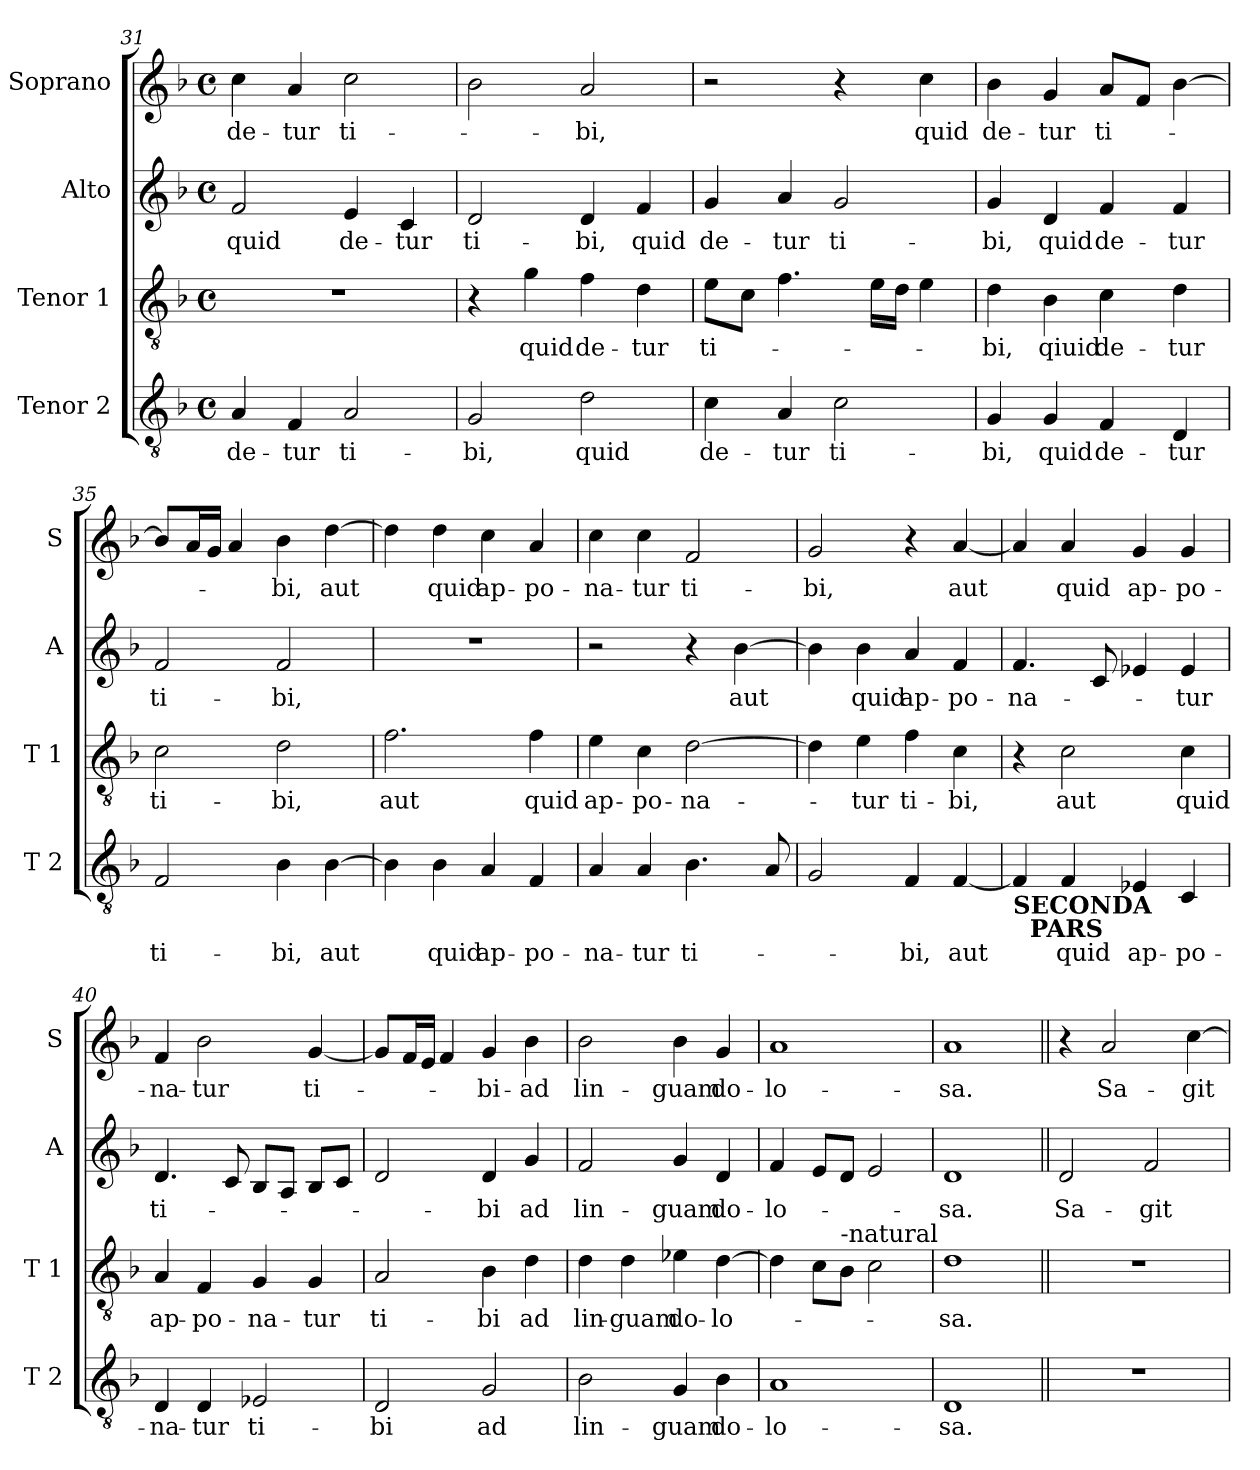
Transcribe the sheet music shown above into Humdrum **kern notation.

**kern	**text	**kern	**text	**kern	**text	**kern	**text
*part4	*part4	*part3	*part3	*part2	*part2	*part1	*part1
*staff4	*staff4	*staff3	*staff3	*staff2	*staff2	*staff1	*staff1
*I"Tenor 2	*	*I"Tenor 1	*	*I"Alto	*	*I"Soprano	*
*I'T 2	*	*I'T 1	*	*I'A	*	*I'S	*
*clefGv2	*	*clefGv2	*	*clefG2	*	*clefG2	*
*k[b-]	*	*k[b-]	*	*k[b-]	*	*k[b-]	*
*F:	*	*F:	*	*F:	*	*F:	*
*M4/4	*	*M4/4	*	*M4/4	*	*M4/4	*
*met(c)	*	*met(c)	*	*met(c)	*	*met(c)	*
=31	=31	=31	=31	=31	=31	=31	=31
!	!LO:LY:b	!	!	!	!LO:LY:b	!	!LO:LY:b
4A/	de-	1r	.	2f/	quid	4cc\	de-
!	!LO:LY:b	!	!	!	!	!	!LO:LY:b
4F/	-tur	.	.	.	.	4a/	-tur
!	!LO:LY:b	!	!	!	!LO:LY:b	!	!LO:LY:b
2A/	ti-	.	.	4e/	de-	2cc\	ti-
!	!	!	!	!	!LO:LY:b	!	!
.	.	.	.	4c/	-tur	.	.
=32	=32	=32	=32	=32	=32	=32	=32
!	!LO:LY:b	!	!	!	!LO:LY:b	!	!
2G/	-bi,	4r	.	2d/	ti-	2b-\	.
!	!	!	!LO:LY:b	!	!	!	!
.	.	4g\	quid	.	.	.	.
!	!LO:LY:b	!	!LO:LY:b	!	!LO:LY:b	!	!LO:LY:b
2d\	quid	4f\	de-	4d/	-bi,	2a/	-bi,
!	!	!	!LO:LY:b	!	!LO:LY:b	!	!
.	.	4d\	-tur	4f/	quid	.	.
=33	=33	=33	=33	=33	=33	=33	=33
!	!LO:LY:b	!	!LO:LY:b	!	!LO:LY:b	!	!
4c\	de-	8e\L	ti-	4g/	de-	2r	.
.	.	8c\J	.	.	.	.	.
!	!LO:LY:b	!	!	!	!LO:LY:b	!	!
4A/	-tur	4.f\	.	4a/	-tur	.	.
!	!LO:LY:b	!	!	!	!LO:LY:b	!	!
2c\	ti-	.	.	2g/	ti-	4r	.
.	.	16e\LL	.	.	.	.	.
.	.	16d\JJ	.	.	.	.	.
!	!	!	!	!	!	!	!LO:LY:b
.	.	4e\	.	.	.	4cc\	quid
!!LO:LB:g=z
=34	=34	=34	=34	=34	=34	=34	=34
!	!LO:LY:b	!	!LO:LY:b	!	!LO:LY:b	!	!LO:LY:b
4G/	-bi,	4d\	-bi,	4g/	-bi,	4b-\	de-
!	!LO:LY:b	!	!LO:LY:b	!	!LO:LY:b	!	!LO:LY:b
4G/	quid	4B-\	qiuid	4d/	quid	4g/	-tur
!	!LO:LY:b	!	!LO:LY:b	!	!LO:LY:b	!	!LO:LY:b
4F/	de-	4c\	de-	4f/	de-	8a/L	ti-
.	.	.	.	.	.	8f/J	.
!	!LO:LY:b	!	!LO:LY:b	!	!LO:LY:b	!	!
4D/	-tur	4d\	-tur	4f/	-tur	[4b-\	.
=35	=35	=35	=35	=35	=35	=35	=35
!	!LO:LY:b	!	!LO:LY:b	!	!LO:LY:b	!	!
2F/	ti-	2c\	ti-	2f/	ti-	8b-/L]	.
.	.	.	.	.	.	16a/L	.
.	.	.	.	.	.	16g/JJ	.
.	.	.	.	.	.	4a/	.
!	!LO:LY:b	!	!LO:LY:b	!	!LO:LY:b	!	!LO:LY:b
4B-\	-bi,	2d\	-bi,	2f/	-bi,	4b-\	-bi,
!	!LO:LY:b	!	!	!	!	!	!LO:LY:b
[4B-\	aut	.	.	.	.	[4dd\	aut
=36	=36	=36	=36	=36	=36	=36	=36
!	!	!	!LO:LY:b	!	!	!	!
4B-\]	.	2.f\	aut	1r	.	4dd\]	.
!	!LO:LY:b	!	!	!	!	!	!LO:LY:b
4B-\	quid	.	.	.	.	4dd\	quid
!	!LO:LY:b	!	!	!	!	!	!LO:LY:b
4A/	ap-	.	.	.	.	4cc\	ap-
!	!LO:LY:b	!	!LO:LY:b	!	!	!	!LO:LY:b
4F/	-po-	4f\	quid	.	.	4a/	-po-
=37	=37	=37	=37	=37	=37	=37	=37
!	!LO:LY:b	!	!LO:LY:b	!	!	!	!LO:LY:b
4A/	-na-	4e\	ap-	2r	.	4cc\	-na-
!	!LO:LY:b	!	!LO:LY:b	!	!	!	!LO:LY:b
4A/	-tur	4c\	-po-	.	.	4cc\	-tur
!	!LO:LY:b	!	!LO:LY:b	!	!	!	!LO:LY:b
4.B-\	ti-	[2d\	-na-	4r	.	2f/	ti-
!	!	!	!	!	!LO:LY:b	!	!
.	.	.	.	[4b-\	aut	.	.
8A/	.	.	.	.	.	.	.
=38	=38	=38	=38	=38	=38	=38	=38
!	!	!	!	!	!	!	!LO:LY:b
2G/	.	4d\]	.	4b-\]	.	2g/	-bi,
!	!	!	!LO:LY:b	!	!LO:LY:b	!	!
.	.	4e\	-tur	4b-\	quid	.	.
!	!LO:LY:b	!	!LO:LY:b	!	!LO:LY:b	!	!
4F/	-bi,	4f\	ti-	4a/	ap-	4r	.
!	!LO:LY:b	!	!LO:LY:b	!	!LO:LY:b	!	!LO:LY:b
[4F/	aut	4c\	-bi,	4f/	-po-	[4a/	aut
!!LO:PB:g=z
=39	=39	=39	=39	=39	=39	=39	=39
!LO:TX:b:B:t=SECONDA\n    PARS	!	!	!	!	!	!	!
!	!	!	!	!	!LO:LY:b	!	!
4F/]	.	4r	.	4.f/	-na-	4a/]	.
!	!LO:LY:b	!	!LO:LY:b	!	!	!	!LO:LY:b
4F/	quid	2c\	aut	.	.	4a/	quid
.	.	.	.	8c/	.	.	.
!	!LO:LY:b	!	!	!	!	!	!LO:LY:b
4E-X/	ap-	.	.	4e-X/	.	4g/	ap-
!	!LO:LY:b	!	!LO:LY:b	!	!LO:LY:b	!	!LO:LY:b
4C/	-po-	4c\	quid	4e-/	-tur	4g/	-po-
=40	=40	=40	=40	=40	=40	=40	=40
!	!LO:LY:b	!	!LO:LY:b	!	!LO:LY:b	!	!LO:LY:b
4D/	-na-	4A/	ap-	4.d/	ti-	4f/	-na-
!	!LO:LY:b	!	!LO:LY:b	!	!	!	!LO:LY:b
4D/	-tur	4F/	-po-	.	.	2b-\	-tur
.	.	.	.	8c/	.	.	.
!	!LO:LY:b	!	!LO:LY:b	!	!	!	!
2E-X/	ti-	4G/	-na-	8B-/L	.	.	.
.	.	.	.	8A/J	.	.	.
!	!	!	!LO:LY:b	!	!	!	!LO:LY:b
.	.	4G/	-tur	8B-/L	.	[4g/	ti-
.	.	.	.	8c/J	.	.	.
=41	=41	=41	=41	=41	=41	=41	=41
!	!LO:LY:b	!	!LO:LY:b	!	!	!	!
2D/	-bi	2A/	ti-	2d/	.	8g/L]	.
.	.	.	.	.	.	16f/L	.
.	.	.	.	.	.	16e/JJ	.
.	.	.	.	.	.	4f/	.
!	!LO:LY:b	!	!LO:LY:b	!	!LO:LY:b	!	!LO:LY:b
2G/	ad	4B-\	-bi	4d/	-bi	4g/	-bi-
!	!	!	!LO:LY:b	!	!LO:LY:b	!	!LO:LY:b
.	.	4d\	ad	4g/	ad	4b-\	-ad
=42	=42	=42	=42	=42	=42	=42	=42
!	!LO:LY:b	!	!LO:LY:b	!	!LO:LY:b	!	!LO:LY:b
2B-\	lin-	4d\	lin-	2f/	lin-	2b-\	lin-
!	!	!	!LO:LY:b	!	!	!	!
.	.	4d\	-guam	.	.	.	.
!	!LO:LY:b	!	!LO:LY:b	!	!LO:LY:b	!	!LO:LY:b
4G/	-guam	4e-X\	do-	4g/	-guam	4b-\	-guam
!	!LO:LY:b	!	!LO:LY:b	!	!LO:LY:b	!	!LO:LY:b
4B-\	do-	[4d\	-lo-	4d/	do-	4g/	do-
=43	=43	=43	=43	=43	=43	=43	=43
!	!LO:LY:b	!	!	!	!LO:LY:b	!	!LO:LY:b
1A	-lo-	4d\]	.	4f/	-lo-	1a	-lo-
.	.	8c\L	.	8e/L	.	.	.
!	!	!LO:TX:a:t=-natural	!	!	!	!	!
.	.	8B-\J	.	8d/J	.	.	.
.	.	2c\	.	2e/	.	.	.
=44	=44	=44	=44	=44	=44	=44	=44
!	!LO:LY:b	!	!LO:LY:b	!	!LO:LY:b	!	!LO:LY:b
1D	-sa.	1d	-sa.	1d	-sa.	1a	-sa.
!!LO:LB:g=z
=45||	=45||	=45||	=45||	=45||	=45||	=45||	=45||
!	!	!	!	!	!LO:LY:b	!	!
1r	.	1r	.	2d/	Sa-	4r	.
!	!	!	!	!	!	!	!LO:LY:b
.	.	.	.	.	.	2a/	Sa-
!	!	!	!	!	!LO:LY:b	!	!
.	.	.	.	2f/	-git-	.	.
!	!	!	!	!	!	!	!LO:LY:b
.	.	.	.	.	.	[4cc\	-git-
=	=	=	=	=	=	=	=
*-	*-	*-	*-	*-	*-	*-	*-
